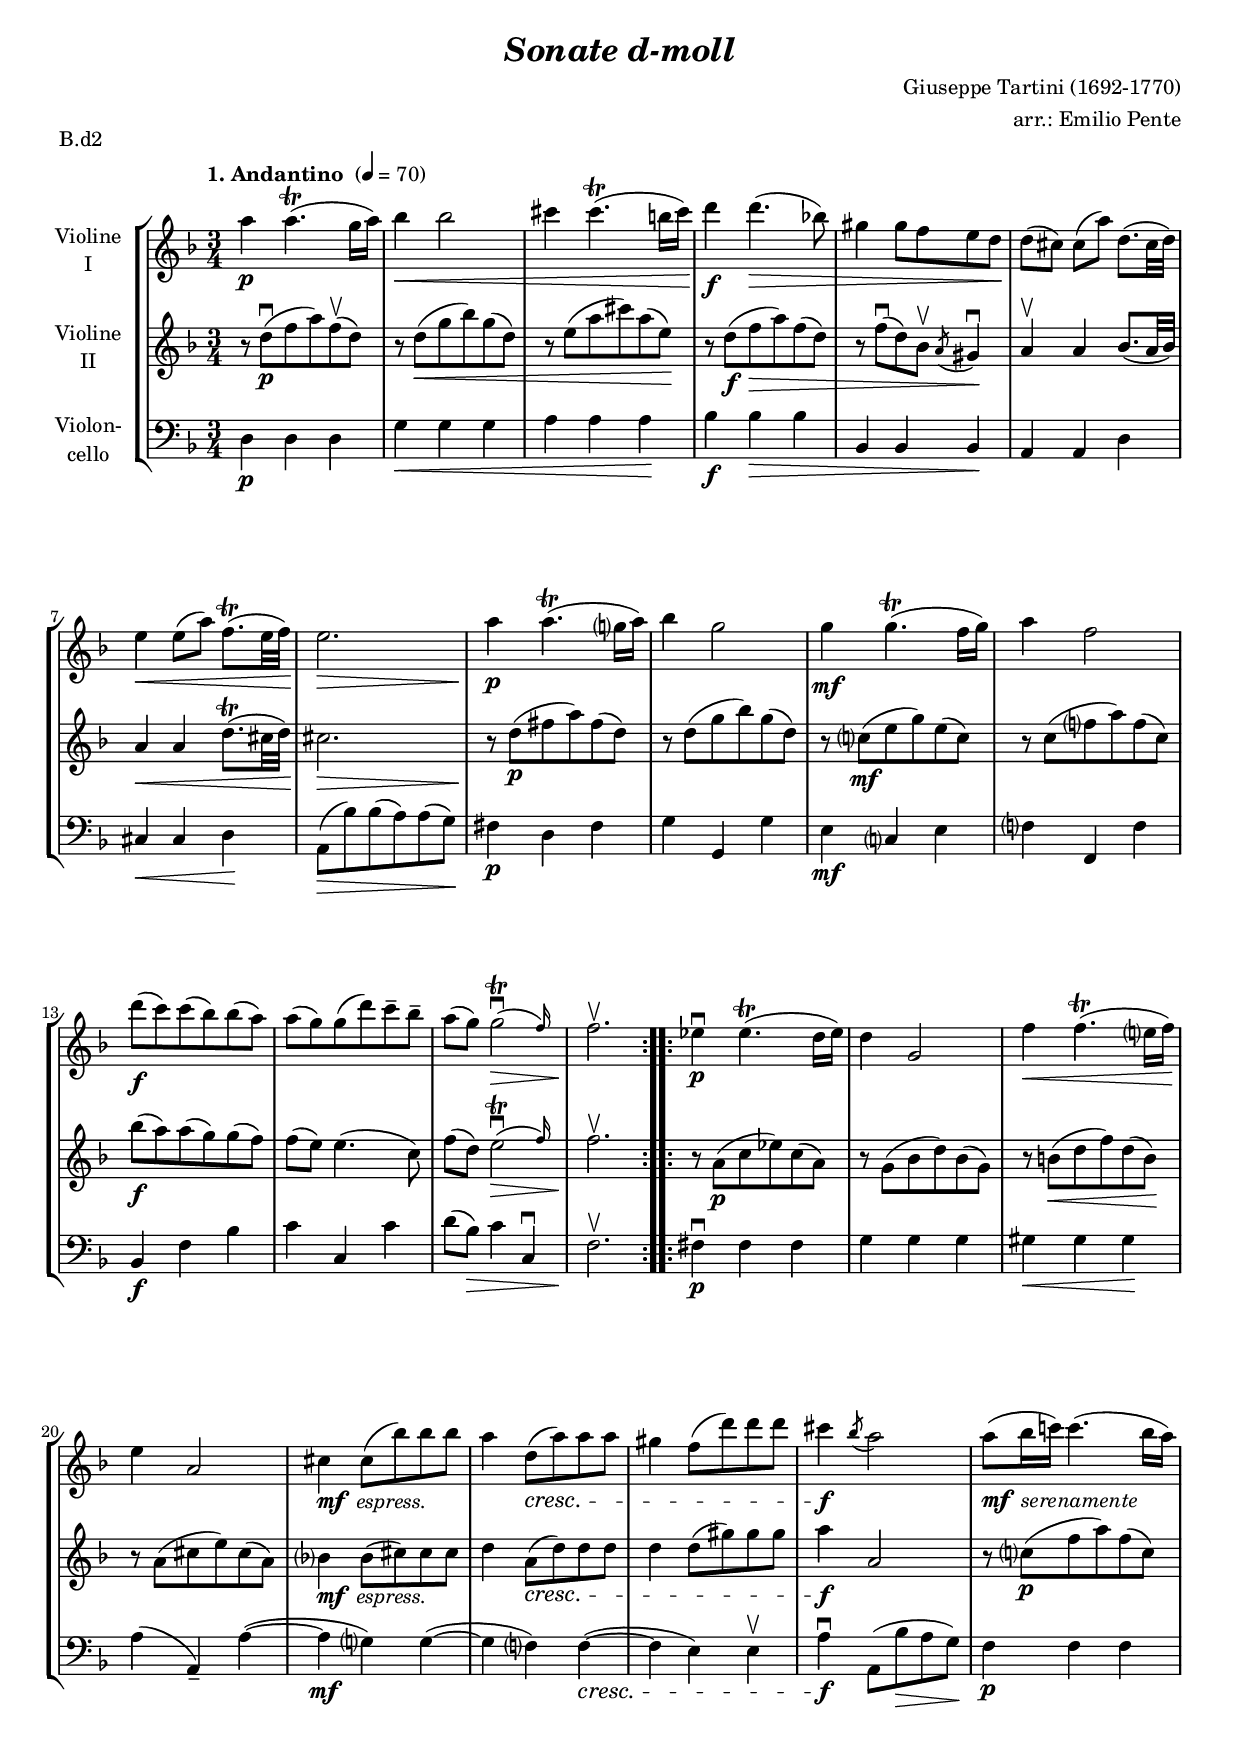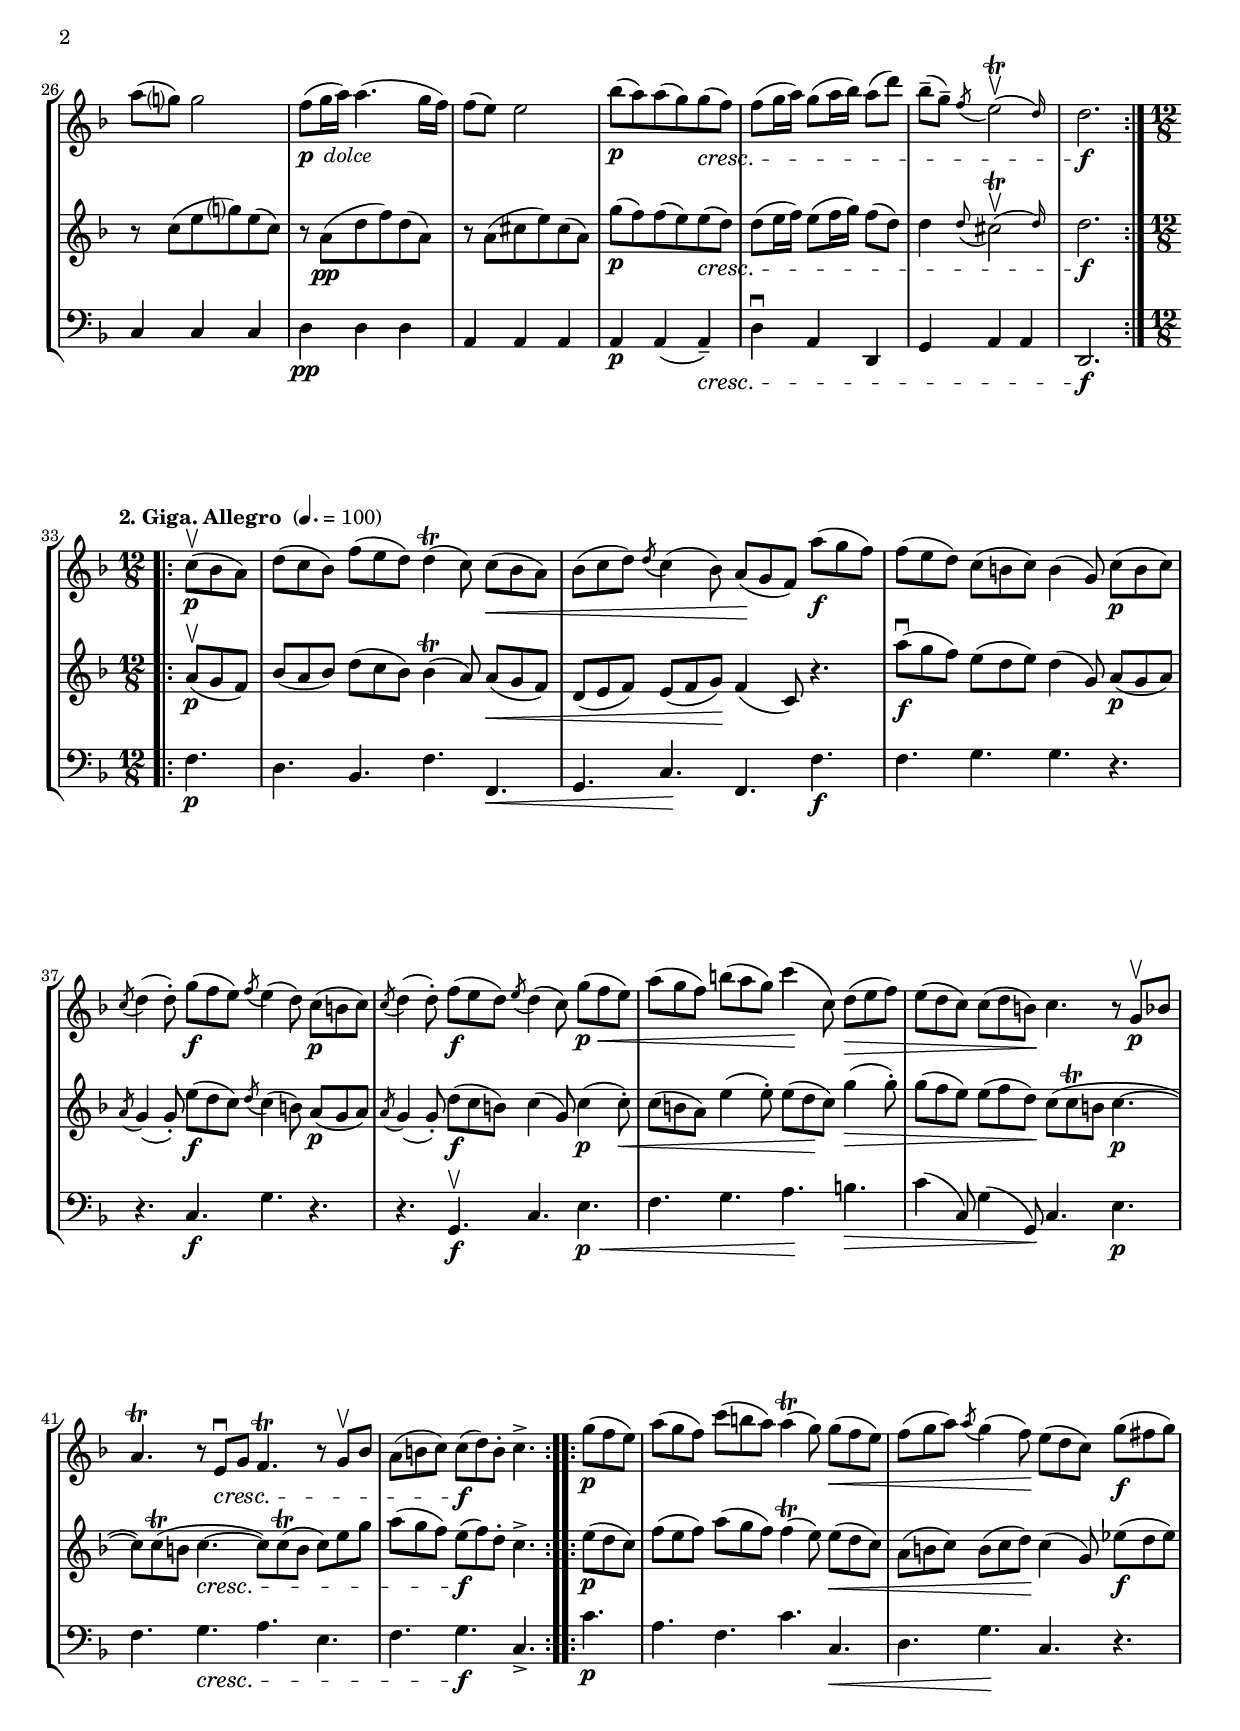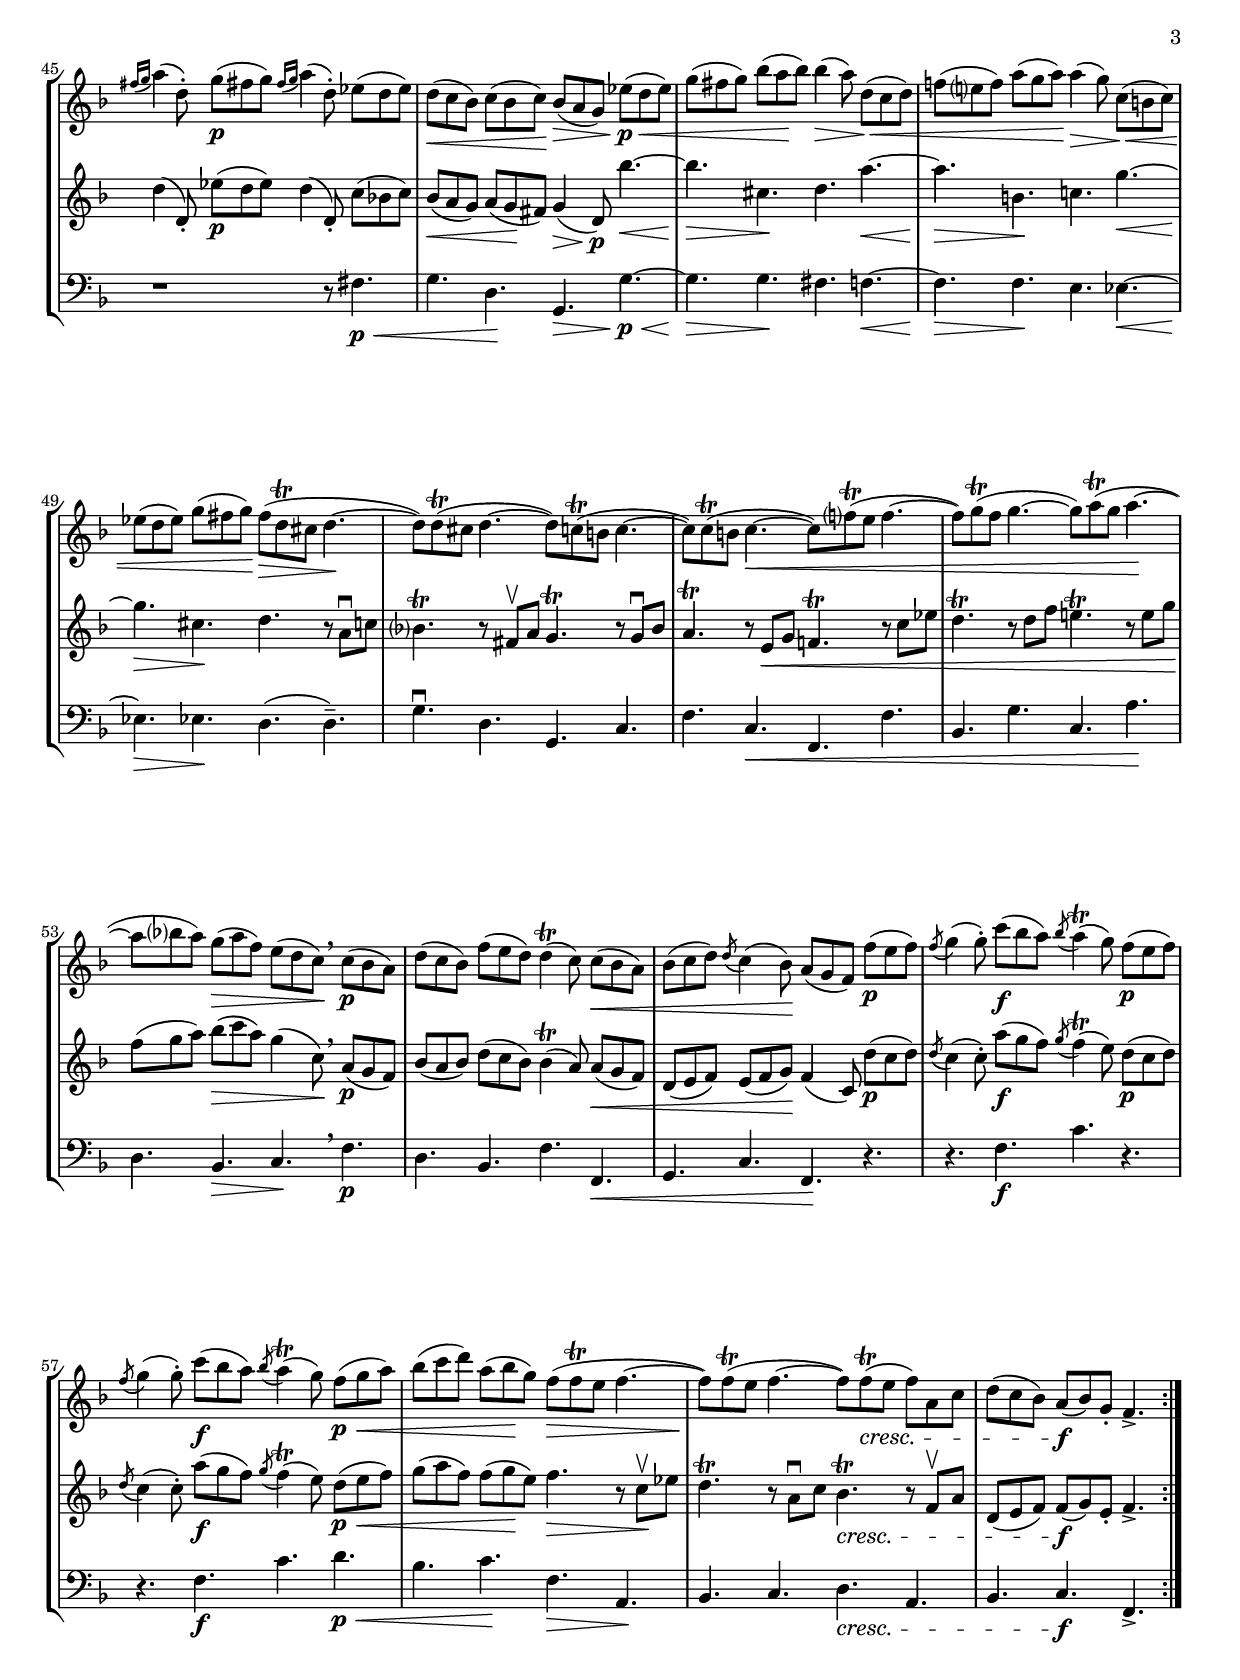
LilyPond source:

\version "2.18.2"
\include "deutsch.ly"
  
#(set-global-staff-size 18)

\header {
  title     = \markup \bold \italic "Sonate d-moll"
  composer  = "Giuseppe Tartini (1692-1770)"
  arranger  = "arr.: Emilio Pente"
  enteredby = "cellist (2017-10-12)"
  piece     = "B.d2"
}

voiceconsts = {
  \key d \minor
  \clef "treble"
  \numericTimeSignature
  \compressFullBarRests
  % Set default beaming for all staves
%  \set Timing.beamExceptions = #'()
%  \set Timing.baseMoment     = #(ly:make-moment 1 4)
%  \set Timing.beatStructure  = #'(1 1 1)
}

mifl = "flute"
miob = "oboe"
mifh = "french horn"
mikl = "clarinet"
mist = "string ensemble 1"
miba = "cello"

introa = {        \tempo "1. Andantino "      4=70  \time 3/4 }
introb = { \break \tempo "2. Giga. Allegro " 4.=100 \time 12/8 }

mfesp = \markup { \dynamic mf \italic " espress." }
mfser = \markup { \dynamic mf \italic " serenamente" }
pdolc = \markup { \dynamic p \italic " dolce" }

va = \relative c''' {
  \voiceconsts

  \introa
  \repeat volta 2 {
    a4\p a4.(\trill g16 a)
    b4\< b2
    cis4 cis4.(\trill h16 cis)\!
    d4\f d4.(\> b!8)
    gis4 gis8 f e d\!
    d( cis) cis[( a')] d,8.( cis32 d)
    e4\< e8( a) f8.(\trill e32 f)\!
    e2.\>
    a4\!\p a4.(\trill g?16 a)
    b4 g2

    g4\mf g4.(\trill f16 g)
    a4 f2
    d'8(\f c) c( b) b( a)
    a( g) g( d') c-- b--
    a( g) \afterGrace g2(\trill\downbow\> f16)
    f2.\upbow\!
  }
  
  \repeat volta 2 {
    es4\downbow\p es4.(\trill d16 es)
    d4 g,2
    f'4\< f4.(\trill e?16 f)
    e4\! a,2
    cis4_\mfesp cis8( b') b b
    a4 d,8(\cresc a') a a

    gis4 f8( d') d d
    cis4\f \acciaccatura b8 a2
    a8(_\mfser b16 c!) c4.( b16 a)
    a8( g?) g2
    f8(_\pdolc g16 a) a4.( g16 f)
    f8( e) e2
    b'8(\p a) a( g) g(\cresc f)
    f( g16 a) g8( a16 b) a8( d)
    b(-- g)-- \acciaccatura f \afterGrace e2(\trill\upbow d16)
    d2.\f
  }

  \introb
  \repeat volta 2 {
    \partial 4. c8(\upbow\p b a)
    d( c b) f'( e d) d4(\trill c8) c(\< b a)
    b( c d) \acciaccatura d c4( b8) a(\! g f) a'(\f g f)
    f( e d) c( h c) h4( g8) c(\p h c)

    \acciaccatura c d4( d8)-. g(\f f e) \acciaccatura f e4( d8) c(\p h c)
    \acciaccatura c d4( d8)-. f(\f e d) \acciaccatura e d4( c8) g'(\p f\< e)
    a( g f) h( a g) c4(\! c,8) d(\> e f)
    e( d c) c( d h)\! c4. r8 g\upbow\p b!

    a4.\trill r8 e\downbow\cresc g f4.\trill r8 g\upbow b
    a( h c) c(\f d) h-. c4.->
  }
  
  \repeat volta 2 {
    g'8(\p f e)
    a( g f) c'( h a) a4(\trill g8) g(\< f e)
    f( g a ) \acciaccatura a g4( f8)\! e( d c) g'(\f fis g)

    \appoggiatura { fis16[ g] } a4( d,8)-. g(\p fis! g) \appoggiatura { fis16[ g] } a4( d,8)-. es( d es)
    d(\< c b) c( b c)\! b(\> a g) es'(\!\p d\< es)
    g( fis g) b( a\! b) b4(\> a8) d,(\!\< c d)
    f!( e? f) a( g a)\! a4(\> g8) c,(\!\< h c)

    es( d es) g( fis g)\! fis(\> d\trill cis d4.~\!
    d8) d(\trill cis d4.~ d8) c(\trill h c4.~
    c8) c(\trill h c4.~\< c8) f?(\trill e f4.~
    f8) g(\trill f g4.~ g8) a(\trill g a4.~\!

    a8 b? a) g(\> a f) e( d c)\! \breathe c(\p b a)
    d( c b) f'( e d) d4(\trill c8) c(\< b a)
    b( c d) \acciaccatura d c4( b8)\! a( g f) f'(\p e f)
    \acciaccatura f g4( g8)-. c(\f b a) \acciaccatura b a4(\trill g8) f(\p e f)

    \acciaccatura f g4( g8)-. c(\f b a) \acciaccatura b a4(\trill g8) f(\p g\< a)
    b( c d) a( b\! g) f(\> f\trill e f4.~
    f8)\! f(\trill e f4.~ f8) f(\trill\cresc e f) a, c
    d( c b) a(\f b) g-. f4.->
  }
}

vb = \relative c'' {
  \voiceconsts

  \introa
  \repeat volta 2 {
    r8 d(\downbow\p f a) f(\upbow d)
    r d(\< g b) g( d)
    r e( a cis) a( e)\!
    r d(\f f\> a) f( d)
    r f(\downbow d) b\upbow \acciaccatura a gis4\downbow\!
    a\upbow a b8.( a32 b)
    a4\< a d8.(\trill cis32 d)\!

    cis2.\>
    r8\! d(\p fis a) fis( d)
    r d( g b) g( d)
    r c?(\mf e g) e( c)
    r c( f? a) f( c)
    b'(\f a) a( g) g( f)
    f( e) e4.( c8)
    f( d) \afterGrace e2(\trill\downbow\> f16)
    f2.\upbow\!
  }
  
  \repeat volta 2 {
    r8 a,(\p c es) c( a)
    r g( b d) b( g)
    r h(\< d f) d( h)\!
    r a( cis e) cis( a)
    b?4_\mfesp b8( cis) cis cis
    d4 a8(\cresc d) d d
    d4 d8( gis) gis gis
    a4\f a,2

    r8 c?(\p f a) f( c)
    r c( e g?) e( c)
    r a(\pp d f) d( a)
    r a( cis e) cis( a)
    g'(\p f) f( e) e(\cresc d)
    d( e16 f) e8( f16 g) f8( d)
    d4 \appoggiatura d8 \afterGrace cis2(\trill\upbow d16)
    d2.\f
  }  

  \introb
  \repeat volta 2 {
    \partial 4. a8(\upbow\p g f)
    b( a b) d( c b) b4(\trill a8) a(\< g f)
    d( e f) e( f g)\! f4( c8) r4.
    a''8(\downbow\f g f) e( d e) d4( g,8) a(\p g a)

    \acciaccatura a g4( g8)-. e'(\f d c) \acciaccatura d c4( h8) a(\p g a)
    \acciaccatura a g4( g8)-. d'(\f c h) c4( g8) c4(\p c8)-.\<
    c( h a) e'4( e8)-. e( d\! c) g'4(\> g8)-.
    g( f e) e(f d)\! c( c\trill h c4.~\p

    c8) c(\trill h c4.~\cresc c8) c(\trill h c) e g
    a( g f) e(\f f) d-.  c4.->
  }
  
  \repeat volta 2 {
    e8(\p d c)
    f( e f) a( g f) f4(\trill e8) e(\< d c)
    a( h c) h( c d)\! c4( g8) es'(\f d es)

    d4( d,8)-. es'(\p d es) d4( d,8)-. c'( b! c)
    b(\< a g) a( g\! fis) g4(\> d8)\!\p b''4.~\<
    b\!\> cis,\! d a'~\<
    a\!\> h,\! c! g'~\<
    g\!\> cis,\! d r8 a\downbow c

    b?4.\trill r8 fis\upbow a g4.\trill r8 g\downbow b
    a4.\trill r8 e\< g f!4.\trill r8 c' es
    d4.\trill r8 d f e!4.\trill r8 e g\!
    f( g a) b(\> c a) g4( c,8)\! \breathe a(\p g f)

    b( a b) d( c b) b4(\trill a8) a(\< g f)
    d( e f) e( f g)\! f4( c8) d'(\p c d)
    \acciaccatura d c4( c8)-. a'(\f g f) \acciaccatura g f4(\trill e8) d(\p c d)

    \acciaccatura d c4( c8)-. a'(\f g f) \acciaccatura g f4(\trill e8) d(\p e\< f)
    g( a f) f( g\! e) f4.\> r8 c\upbow\! es
    d4.\trill r8 a\downbow c b4.\trill\cresc r8 f\upbow a
    d,( e f) f(\f g) e-. f4.->
  }
}

vc = \relative c {
  \voiceconsts
  \clef "bass"
  
  \introa
  \repeat volta 2 {
    d4\p d d
    g\< g g
    a a a\!
    b\f b\> b
    b, b b\!
    a a d
    cis\< cis d\!
    a8(\> b') b( a) a( g)\!

    fis4\p d fis
    g g, g'
    e\mf c? e
    f? f, f'
    b,\f f' b
    c c, c'
    d8( b)\> c4 c,\downbow
    f2.\upbow\!
  }
  
  \repeat volta 2 {
    fis4\downbow\p fis fis
    g g g
    gis\< gis gis\!
    a( a,)-- a'(~
    a\mf g?) g(~
    g f?) f(~\cresc
    f e) e\upbow
    a\downbow\f a,8( b'\> a g)\!

    f4\p f f
    c c c
    d\pp d d
    a a a
    a\p a( a)--\cresc
    d\downbow a d,
    g a a
    d,2.\f
  }  

  \introb
  \repeat volta 2 {
    \partial 4. f'4.\p
    d b f' f,\<
    g c\! f, f'\f
    f g g r
    r c,\f g' r

    r g,\upbow\f c e\p\<
    f g a\! h\>
    c4( c,8) g'4( g,8)\! c4. e\p
    f g\cresc a e
    f g\f c,->
  }
  
  \repeat volta 2 {
    c'\p
    a f c' c,\<
    d g\! c, r
    r1 r8 fis4.\p\<
    g d\! g,\> g'~\!\p\<

    g\!\> g\! fis f~\<
    f\!\> f\! e es~\<
    es\!\> es\! d( d)--
    g\downbow d g, c
    f c\< f, f'

    b, g' c, a'\!
    d, b\> c\! \breathe f\p
    d b f' f,\<
    g c f,\! r

    r f'\f c' r
    r f,\f c' d\p\<
    b c\! f,\> a,\!
    b c d\cresc a
    b c\f f,->
  }
}


music = \new StaffGroup <<
      \new Staff {
	\set Staff.midiInstrument = \mist
	\set Staff.instrumentName = \markup \center-column { "Violine" "I" }
	\transpose d d { \va }
      }

      \new Staff {
	\set Staff.midiInstrument = \mist
	\set Staff.instrumentName = \markup \center-column { "Violine" "II" }
	\transpose d d { \vb }
      }

      \new Staff {
	\set Staff.midiInstrument = \miba
	\set Staff.instrumentName = \markup \center-column { "Violon-" "cello" }
	\transpose d d { \vc }
      }
>>

\book {
  \score {
    \music
    \layout {}
  }

  \score {
    \unfoldRepeats \music

    \midi {
      \context {
        \Score
      }
    }
  }
}
